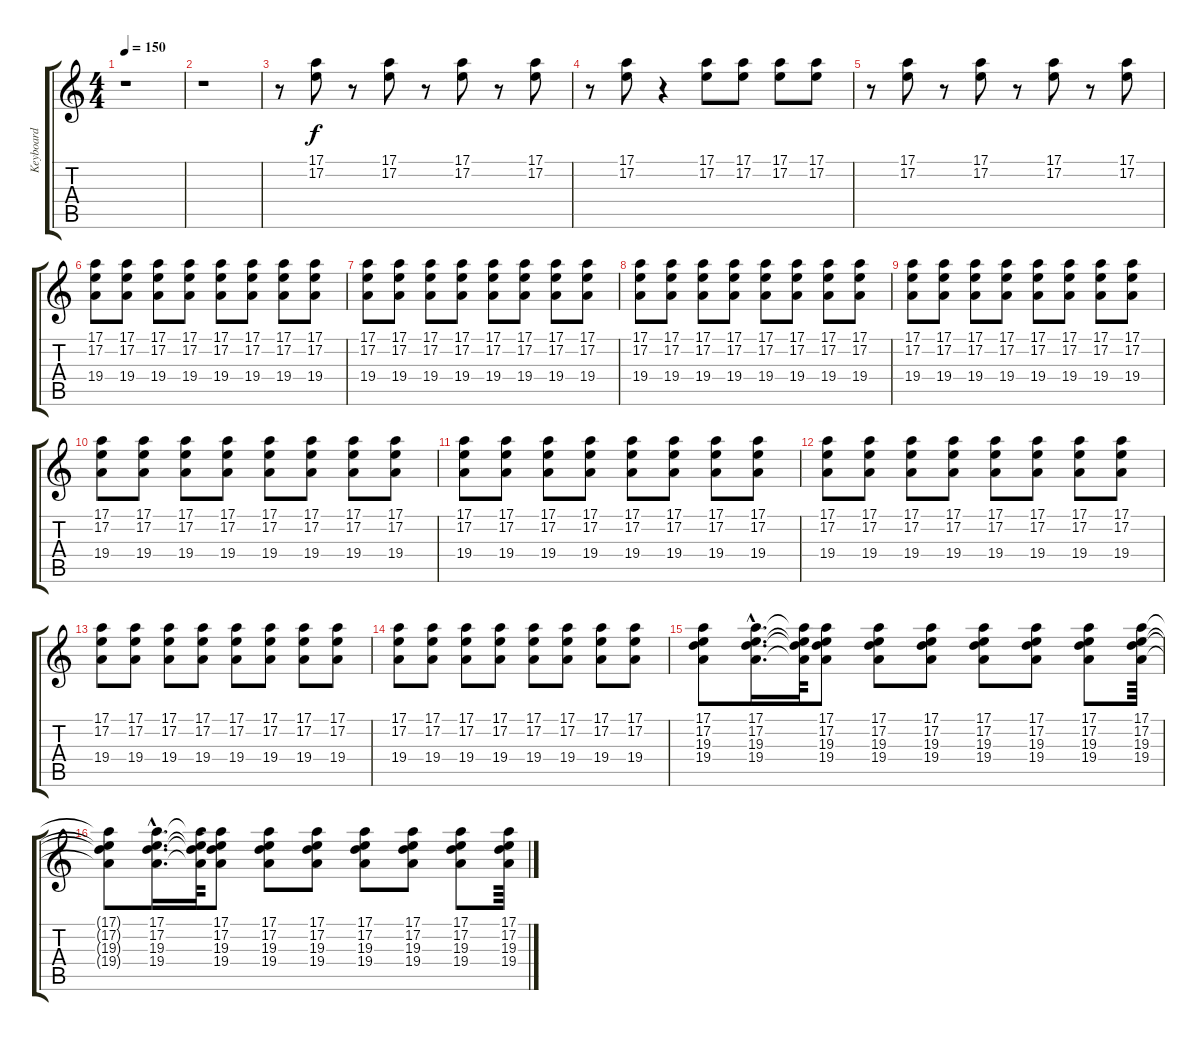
\track ("Keyboard" "Keyboard") {instrument electricgrandpiano}
\staff {score tabs}
\tuning (E4 B3 G3 D3 A2 E2) {hide}
\ts (4 4)
\tempo 150
\clef g2
\ks c
r.1{dy f} |
r.1 |
r.8 (17.1 17.2).8 r.8 (17.1 17.2).8 r.8 (17.1 17.2).8 r.8 (17.1 17.2).8 |
r.8 (17.1 17.2).8 r.4 (17.1 17.2).8 (17.1 17.2).8 (17.1 17.2).8 (17.1 17.2).8 |
r.8 (17.1 17.2).8 r.8 (17.1 17.2).8 r.8 (17.1 17.2).8 r.8 (17.1 17.2).8 |
(17.1 17.2 19.4).8 (17.1 17.2 19.4).8 (17.1 17.2 19.4).8 (17.1 17.2 19.4).8 (17.1 17.2 19.4).8 (17.1 17.2 19.4).8 (17.1 17.2 19.4).8 (17.1 17.2 19.4).8 |
(17.1 17.2 19.4).8 (17.1 17.2 19.4).8 (17.1 17.2 19.4).8 (17.1 17.2 19.4).8 (17.1 17.2 19.4).8 (17.1 17.2 19.4).8 (17.1 17.2 19.4).8 (17.1 17.2 19.4).8 |
(17.1 17.2 19.4).8 (17.1 17.2 19.4).8 (17.1 17.2 19.4).8 (17.1 17.2 19.4).8 (17.1 17.2 19.4).8 (17.1 17.2 19.4).8 (17.1 17.2 19.4).8 (17.1 17.2 19.4).8 |
(17.1 17.2 19.4).8 (17.1 17.2 19.4).8 (17.1 17.2 19.4).8 (17.1 17.2 19.4).8 (17.1 17.2 19.4).8 (17.1 17.2 19.4).8 (17.1 17.2 19.4).8 (17.1 17.2 19.4).8 |
(17.1 17.2 19.4).8 (17.1 17.2 19.4).8 (17.1 17.2 19.4).8 (17.1 17.2 19.4).8 (17.1 17.2 19.4).8 (17.1 17.2 19.4).8 (17.1 17.2 19.4).8 (17.1 17.2 19.4).8 |
(17.1 17.2 19.4).8 (17.1 17.2 19.4).8 (17.1 17.2 19.4).8 (17.1 17.2 19.4).8 (17.1 17.2 19.4).8 (17.1 17.2 19.4).8 (17.1 17.2 19.4).8 (17.1 17.2 19.4).8 |
(17.1 17.2 19.4).8 (17.1 17.2 19.4).8 (17.1 17.2 19.4).8 (17.1 17.2 19.4).8 (17.1 17.2 19.4).8 (17.1 17.2 19.4).8 (17.1 17.2 19.4).8 (17.1 17.2 19.4).8 |
(17.1 17.2 19.4).8 (17.1 17.2 19.4).8 (17.1 17.2 19.4).8 (17.1 17.2 19.4).8 (17.1 17.2 19.4).8 (17.1 17.2 19.4).8 (17.1 17.2 19.4).8 (17.1 17.2 19.4).8 |
(17.1 17.2 19.4).8 (17.1 17.2 19.4).8 (17.1 17.2 19.4).8 (17.1 17.2 19.4).8 (17.1 17.2 19.4).8 (17.1 17.2 19.4).8 (17.1 17.2 19.4).8 (17.1 17.2 19.4).8 |
(17.1 17.2 19.3 19.4).8 (17.1{hac} 17.2{hac} 19.3{hac} 19.4{hac}).16{d} (17.1{t} 17.2{t} 19.3{t} 19.4{t}).64 (17.1 17.2 19.3 19.4).8 (17.1 17.2 19.3 19.4).8 (17.1 17.2 19.3 19.4).8 (17.1 17.2 19.3 19.4).8 (17.1 17.2 19.3 19.4).8 (17.1 17.2 19.3 19.4).8 (17.1 17.2 19.3 19.4).64 |
(17.1{t} 17.2{t} 19.3{t} 19.4{t}).8 (17.1{hac} 17.2{hac} 19.3{hac} 19.4{hac}).16{d} (17.1{t} 17.2{t} 19.3{t} 19.4{t}).64 (17.1 17.2 19.3 19.4).8 (17.1 17.2 19.3 19.4).8 (17.1 17.2 19.3 19.4).8 (17.1 17.2 19.3 19.4).8 (17.1 17.2 19.3 19.4).8 (17.1 17.2 19.3 19.4).8 (17.1 17.2 19.3 19.4).64
